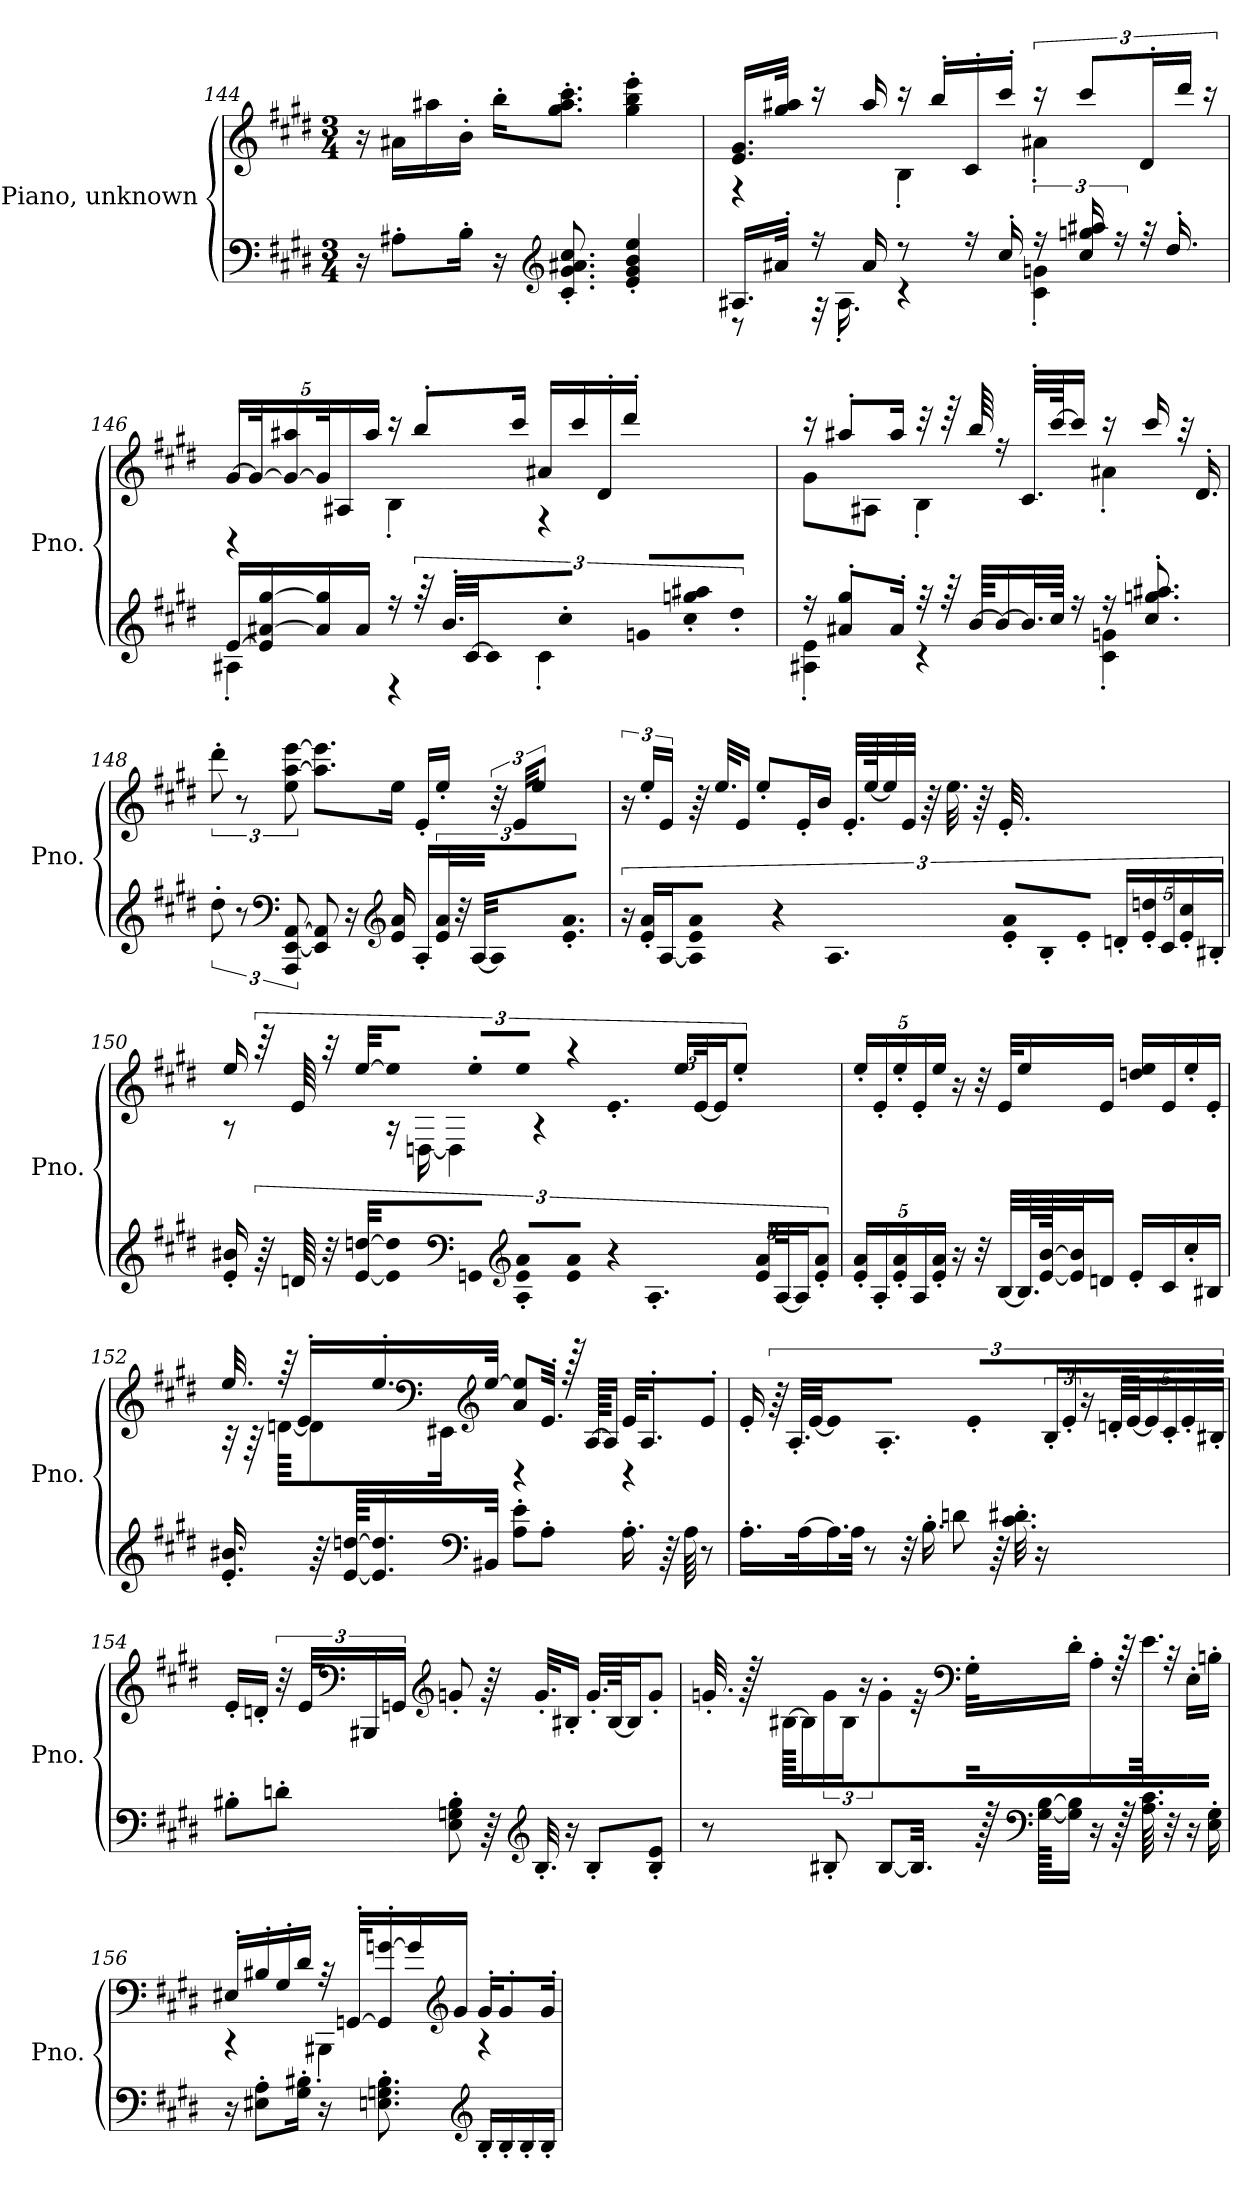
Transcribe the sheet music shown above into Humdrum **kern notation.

**kern	**kern
*part1	*part1
*staff2	*staff1
*I"Piano, unknown	*
*I'Pno.	*
*clefF4	*clefG2
*k[f#c#g#d#]	*k[f#c#g#d#]
*M3/4	*M3/4
=144	=144
16r	16r
8A#X'\L	16a#X\LL
.	16aa#X\
16B'\Jk	16b'\JJ
16r	16bb'\KL
*clefG2	*
8.c#/' 8.g#/' 8.a#X/' 8.cc#/'	8.gg#\' 8.aa#\' 8.ccc#\'J
4e/' 4g#/' 4b/' 4ee/'	4gg#\' 4bb\' 4eee\'
!!LO:LB:g=z
=145	=145
*^	*^
16.A#X/LL	8r	16.e/ 16.g#/LL	4r
32a#X'/JJk	.	32gg#/ 32aa#X/JJk	.
16r	32r	16r	.
.	16.A#'\	.	.
16a#/	.	16aa#/	.
8r	4r	16r	4B'\
.	.	16bb'/LL	.
16r	.	16c#'/	.
16cc#'/	.	16ccc#'/JJ	.
24r	4c#\' 4gn\'	24r	4a#X'\
24cc#/ 24ggn/ 24aa#X/	.	12ccc#/L	.
24r	.	.	.
32r	.	24d#'/L	.
16.dd#'/	.	.	.
.	.	24ddd#/JJ	.
.	.	24r	.
!!LO:LB:g=z	!!
=146	=146	=146	=146
*	*	*Xbrackettup	*
[16e/LL	4A#X'\	[20g#/LL	4r
.	.	40g#/K_	.
16e/] [16a#X/ [16gg#/	.	.	.
.	.	20g#/_ 20aa#X/	.
16a#/] 16gg#/]	.	40g#/K]	.
.	.	20A#X/	.
16a#/JJ	.	.	.
.	.	20aa#/JJ	.
16r	4r	16r	4B'\
96r	.	8bb'/L	.
48.b'/LLL	.	.	.
[48c#/J	.	.	.
16c#/]	.	.	.
16cc#'/JJ	.	16ccc#/Jk	.
16gn/KL	4c#'\	16a#X/LL	4r
8cc#/' 8ggn/' 8aa#X/'	.	16ccc#/	.
.	.	16d#'/	.
16dd#'/Jk	.	16ddd#'/JJ	.
!!LO:PB:g=z	!!
=147	=147	=147	=147
16r	4A#X\' 4e\'	16r	8g#\L
8a#X/' 8gg#/'L	.	8aa#X'/L	.
.	.	.	8A#X\J
16a#'/Jk	.	16aa#/Jk	.
32r	4r	32r	4B'\
64r	.	64r	.
[64b/KKLL	.	64bb/	.
16b/_	.	16r	.
32.b/L]	.	32.c#'/LLL	.
64cc#/JJJk	.	[64ccc#/JK	.
16r	.	16ccc#/JJ]	.
16r	4c#\' 4gn\'	16r	4a#X'\
8.cc#/' 8.ggn/' 8.aa#X/'	.	16ccc#/	.
.	.	32r	.
.	.	16.d#'/	.
*v	*v	*	*
*	*v	*v
=148	=148
*	*brackettup
12dd#'\	12ddd#'\
12r	12r
*clefF4	*
12AAA/ [12EE/ [12AA/	12ee\ [12aa\ [12eee\
8EE/] 8AA/]	8.aa\] 8.eee\]L
16r	.
*clefG2	*
16e/ 16a/	16ee\Jk
16A'/LL	16e'/LL
48e/ 48a/JJk	16ee'/JJ
48r	.
[48A/LLL	.
32A/J]	48r
.	48e/KKL
16.e/' 16.a/'JJ	.
.	12ee/J
!!LO:LB:g=z
=149	=149
24r	24r
24e/' 24a/'LL	24ee'/LL
[24A/	24e/JJ
16A/] 16e/ 16a/JJ	64r
.	32.ee/KLL
64r	16e/JJ
32.A/	.
8e/' 8a/'L	8ee'/L
16B'/L	16e'/L
16e'/JJ	16b/JJ
*Xbrackettup	*
20dn'/LL	32.e'/LLL
.	[64ee/K
20e/' 20ddn/'	.
.	32ee/]
.	32e/JJJ
20c#/	.
.	64r
.	32.ee\
20e/' 20cc#/'	.
.	64r
20B#X'/JJ	.
.	32.e'/
!!LO:LB:g=z
=150	=150
*	*^
16e/' 16b#X/'	16ee/	8r
*brackettup	*	*
96r	96r	.
96dn/	96e/	.
48r	48r	.
[48e/ [48ddn/KLL	[48ee/KKL	.
16e/] 16dd/]	8ee/J]	16r
*clefF4	*	*
16GGn/JJ	.	[16Dn\
*clefG2	*	*
8A/' 8e/' 8a/'L	8ee'/L	4D\]
16e/ 16a/Jk	16ee/Jk	.
64r	64r	.
32.A'/	32.e'/	.
*Xbrackettup	*Xbrackettup	*
24e/ 24a/LL	24ee/LL	4r
[48A/K	[48e/K	.
16A/J]	16e/J]	.
8e/' 8a/'J	8ee'/J	.
*	*v	*v
=151	=151
20e/' 20a/'LL	20ee'/LL
20A'/	20e'/
20e/' 20a/'	20ee'/
20A/	20e'/
20e/' 20a/'JJ	20ee/JJ
16r	16r
32r	32r
[32B/LLL	32e/KLL
64.B/L]	16ee/
[128e/ [128b/JK	.
32e/] 32b/]J	.
16dn/JJ	16e/JJ
16e'/LL	16ddn/ 16ee/LL
16c#/	16e/
16cc#'/	16ee'/
16B#X/JJ	16e'/JJ
!!LO:LB:g=z
=152	=152
*	*^
16.e/' 16.b#X/'	32.ee/	32r
.	.	64r
.	64r	[64dn\KKKL
.	16e'/LL	8d\]
64r	.	.
[64e/ [64ddn/KKLL	.	.
16.e/] 16.dd/]	16.ee'/	.
*	*clefF4	*
.	.	16EE#X\Jk
*clefF4	*clefG2	*
32BB#X/JJk	[32ee/JJk	.
8A\' 8e\'L	8a/ 8ee/]L	4r
8A'\J	32.e'/Jkk	.
.	128r	.
.	[128A/KKKLL	.
.	16A/JJ]	.
16.A'\	32e/KLL	4r
.	16.A'/J	.
64r	.	.
64A\	.	.
8r	8e'/J	.
*	*v	*v
!!LO:LB:g=z
=153	=153
16.A'\LL	16e'/
*	*brackettup
.	96r
.	48.A'/LLL
[32A\K	.
.	[48e/
16.A\]	32e/J]
.	16.A'/JJ
32A\JJk	.
8r	8e'/L
32r	24B'/L
16.B'\	.
.	24e'/JJ
.	24r
*	*Xbrackettup
8dn\	40dn'/LLL
.	[40e/J
.	20e/]
.	20c#'/
64r	.
32.c#\' 32.d#X\'	.
.	20e'/
16r	.
.	20B#X'/JJ
!!LO:LB:g=z
=154	=154
8B#X'\L	16e'/LL
.	16dn'/JJ
*	*brackettup
8dn'\J	48r
.	48e/KLL
*	*clefF4
.	24BBB#X/
.	24GGn/JJ
*	*clefG2
8E\' 8Gn\' 8B#\'	8gn'/
64r	64r
*clefG2	*
32.B#'/	32.g'/KLL
16r	16B#X'/JJ
8B#'/L	32.g'/LLL
.	[64B#/JK
.	16B#/J]
8B#/' 8e/'J	8g'/J
!!LO:PB:g=z
=155	=155
8r	32.gn'/
.	128r
.	[128B#X/KKKLL
.	16B#/]
8B#X'/	24g/
.	24B#/JJ
.	24r
[8B#/L	8g'/
32.B#/Jkk]	32r
*	*clefF4
.	32G#'\KLL
128r	.
*clefF4	*
[128G#\ [128B#\KKKLL	.
16G#\] 16B#\]JJ	16d#'\JJ
16r	16A'\
128r	128r
64.A\ 64.c#\	64.e\
32r	32r
16r	16E'\LL
16E\' 16G#\'	16Bn'\JJ
!!LO:LB:g=z
=156	=156
*	*^
16r	16E#X'/LL	4r
8E#X\' 8A\'L	16B#X'/	.
.	16G#'/	.
16G#\' 16B#X\'Jk	16d#/JJ	.
16r	32r	4BBB#X'\
.	[32GGn'/KLL	.
8.En\' 8.Gn\' 8.B#\'	16GG/]' [16gn/'	.
.	16g/]	.
*	*clefG2	*
.	16g/JJ	.
*clefG2	*	*
16B#'/LL	16g'/KL	4r
16B#'/	8g'/	.
16B#'/	.	.
16B#'/JJ	16g'/Jk	.
*	*v	*v
=	=
*-	*-
